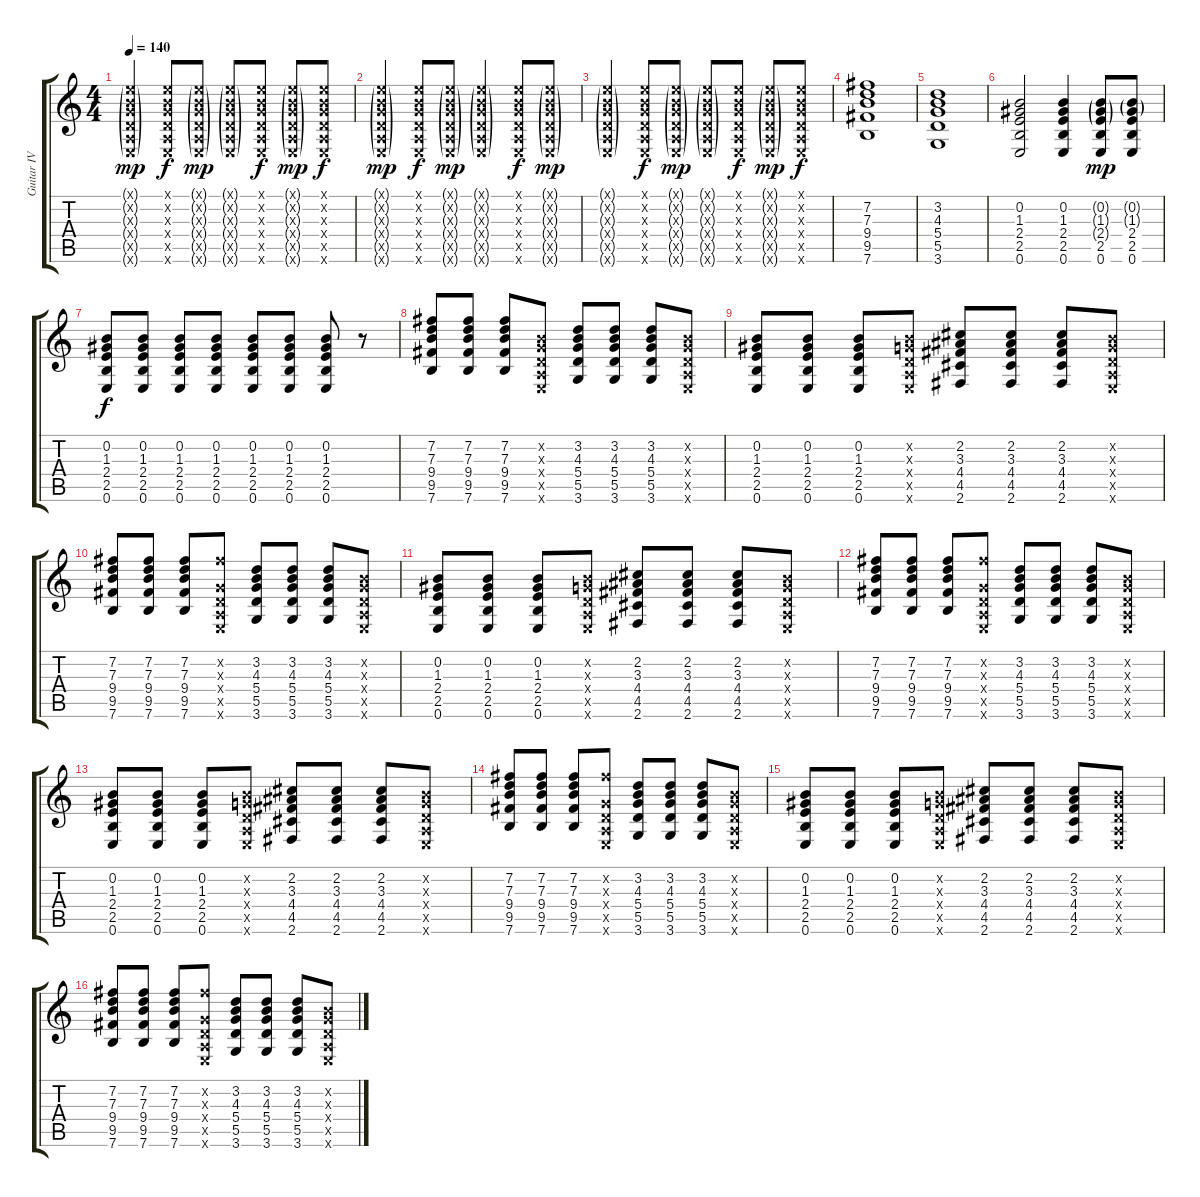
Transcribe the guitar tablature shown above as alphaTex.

\track ("Guitar IV" "Guitar IV") {instrument acousticguitarsteel}
\staff {score tabs}
\tuning (E4 B3 G3 D3 A2 E2) {hide}
\ts (4 4)
\tempo 140
\clef g2
\ks c
(0.1{g x} 0.2{g x} 0.3{g x} 0.4{g x} 0.5{g x} 0.6{g x}).4{dy mp} (0.1{x} 0.2{x} 0.3{x} 0.4{x} 0.5{x} 0.6{x}).8{dy f} (0.1{g x} 0.2{g x} 0.3{g x} 0.4{g x} 0.5{g x} 0.6{g x}).8{dy mp} (0.1{g x} 0.2{g x} 0.3{g x} 0.4{g x} 0.5{g x} 0.6{g x}).8 (0.1{x} 0.2{x} 0.3{x} 0.4{x} 0.5{x} 0.6{x}).8{dy f} (0.1{g x} 0.2{g x} 0.3{g x} 0.4{g x} 0.5{g x} 0.6{g x}).8{dy mp} (0.1{x} 0.2{x} 0.3{x} 0.4{x} 0.5{x} 0.6{x}).8{dy f} |
(0.1{g x} 0.2{g x} 0.3{g x} 0.4{g x} 0.5{g x} 0.6{g x}).4{dy mp} (0.1{x} 0.2{x} 0.3{x} 0.4{x} 0.5{x} 0.6{x}).8{dy f} (0.1{g x} 0.2{g x} 0.3{g x} 0.4{g x} 0.5{g x} 0.6{g x}).8{dy mp} (0.1{g x} 0.2{g x} 0.3{g x} 0.4{g x} 0.5{g x} 0.6{g x}).4 (0.1{x} 0.2{x} 0.3{x} 0.4{x} 0.5{x} 0.6{x}).8{dy f} (0.1{g x} 0.2{g x} 0.3{g x} 0.4{g x} 0.5{g x} 0.6{g x}).8{dy mp} |
(0.1{g x} 0.2{g x} 0.3{g x} 0.4{g x} 0.5{g x} 0.6{g x}).4 (0.1{x} 0.2{x} 0.3{x} 0.4{x} 0.5{x} 0.6{x}).8{dy f} (0.1{g x} 0.2{g x} 0.3{g x} 0.4{g x} 0.5{g x} 0.6{g x}).8{dy mp} (0.1{g x} 0.2{g x} 0.3{g x} 0.4{g x} 0.5{g x} 0.6{g x}).8 (0.1{x} 0.2{x} 0.3{x} 0.4{x} 0.5{x} 0.6{x}).8{dy f} (0.1{g x} 0.2{g x} 0.3{g x} 0.4{g x} 0.5{g x} 0.6{g x}).8{dy mp} (0.1{x} 0.2{x} 0.3{x} 0.4{x} 0.5{x} 0.6{x}).8{dy f} |
(7.2 7.3 9.4 9.5 7.6).1 |
(3.2 4.3 5.4 5.5 3.6).1 |
(0.2 1.3 2.4 2.5 0.6).2 (0.2 1.3 2.4 2.5 0.6).4 (0.2{g} 1.3{g} 2.4{g} 2.5 0.6).8{dy mp} (0.2{g} 1.3{g} 2.4 2.5 0.6).8 |
(0.2 1.3 2.4 2.5 0.6).8{dy f} (0.2 1.3 2.4 2.5 0.6).8 (0.2 1.3 2.4 2.5 0.6).8 (0.2 1.3 2.4 2.5 0.6).8 (0.2 1.3 2.4 2.5 0.6).8 (0.2 1.3 2.4 2.5 0.6).8 (0.2 1.3 2.4 2.5 0.6).8 r.8 |
(7.2 7.3 9.4 9.5 7.6).8{volume 8 balance 2} (7.2 7.3 9.4 9.5 7.6).8 (7.2 7.3 9.4 9.5 7.6).8 (0.2{x} 0.3{x} 0.4{x} 0.5{x} 0.6{x}).8 (3.2 4.3 5.4 5.5 3.6).8 (3.2 4.3 5.4 5.5 3.6).8 (3.2 4.3 5.4 5.5 3.6).8 (0.2{x} 0.3{x} 0.4{x} 0.5{x} 0.6{x}).8 |
(0.2 1.3 2.4 2.5 0.6).8 (0.2 1.3 2.4 2.5 0.6).8 (0.2 1.3 2.4 2.5 0.6).8 (0.2{x} 0.3{x} 0.4{x} 0.5{x} 0.6{x}).8 (2.2 3.3 4.4 4.5 2.6).8 (2.2 3.3 4.4 4.5 2.6).8 (2.2 3.3 4.4 4.5 2.6).8 (0.2{x} 0.3{x} 0.4{x} 0.5{x} 0.6{x}).8 |
(7.2 7.3 9.4 9.5 7.6).8 (7.2 7.3 9.4 9.5 7.6).8 (7.2 7.3 9.4 9.5 7.6).8 (7.2{x} 0.3{x} 0.4{x} 0.5{x} 0.6{x}).8 (3.2 4.3 5.4 5.5 3.6).8 (3.2 4.3 5.4 5.5 3.6).8 (3.2 4.3 5.4 5.5 3.6).8 (0.2{x} 0.3{x} 0.4{x} 0.5{x} 0.6{x}).8 |
(0.2 1.3 2.4 2.5 0.6).8 (0.2 1.3 2.4 2.5 0.6).8 (0.2 1.3 2.4 2.5 0.6).8 (0.2{x} 0.3{x} 0.4{x} 0.5{x} 0.6{x}).8 (2.2 3.3 4.4 4.5 2.6).8 (2.2 3.3 4.4 4.5 2.6).8 (2.2 3.3 4.4 4.5 2.6).8 (0.2{x} 0.3{x} 0.4{x} 0.5{x} 0.6{x}).8 |
(7.2 7.3 9.4 9.5 7.6).8 (7.2 7.3 9.4 9.5 7.6).8 (7.2 7.3 9.4 9.5 7.6).8 (7.2{x} 0.3{x} 0.4{x} 0.5{x} 0.6{x}).8 (3.2 4.3 5.4 5.5 3.6).8 (3.2 4.3 5.4 5.5 3.6).8 (3.2 4.3 5.4 5.5 3.6).8 (0.2{x} 0.3{x} 0.4{x} 0.5{x} 0.6{x}).8 |
(0.2 1.3 2.4 2.5 0.6).8 (0.2 1.3 2.4 2.5 0.6).8 (0.2 1.3 2.4 2.5 0.6).8 (0.2{x} 0.3{x} 0.4{x} 0.5{x} 0.6{x}).8 (2.2 3.3 4.4 4.5 2.6).8 (2.2 3.3 4.4 4.5 2.6).8 (2.2 3.3 4.4 4.5 2.6).8 (0.2{x} 0.3{x} 0.4{x} 0.5{x} 0.6{x}).8 |
(7.2 7.3 9.4 9.5 7.6).8 (7.2 7.3 9.4 9.5 7.6).8 (7.2 7.3 9.4 9.5 7.6).8 (7.2{x} 0.3{x} 0.4{x} 0.5{x} 0.6{x}).8 (3.2 4.3 5.4 5.5 3.6).8 (3.2 4.3 5.4 5.5 3.6).8 (3.2 4.3 5.4 5.5 3.6).8 (0.2{x} 0.3{x} 0.4{x} 0.5{x} 0.6{x}).8 |
(0.2 1.3 2.4 2.5 0.6).8 (0.2 1.3 2.4 2.5 0.6).8 (0.2 1.3 2.4 2.5 0.6).8 (0.2{x} 0.3{x} 0.4{x} 0.5{x} 0.6{x}).8 (2.2 3.3 4.4 4.5 2.6).8 (2.2 3.3 4.4 4.5 2.6).8 (2.2 3.3 4.4 4.5 2.6).8 (0.2{x} 0.3{x} 0.4{x} 0.5{x} 0.6{x}).8 |
(7.2 7.3 9.4 9.5 7.6).8 (7.2 7.3 9.4 9.5 7.6).8 (7.2 7.3 9.4 9.5 7.6).8 (7.2{x} 0.3{x} 0.4{x} 0.5{x} 0.6{x}).8 (3.2 4.3 5.4 5.5 3.6).8 (3.2 4.3 5.4 5.5 3.6).8 (3.2 4.3 5.4 5.5 3.6).8 (0.2{x} 0.3{x} 0.4{x} 0.5{x} 0.6{x}).8
